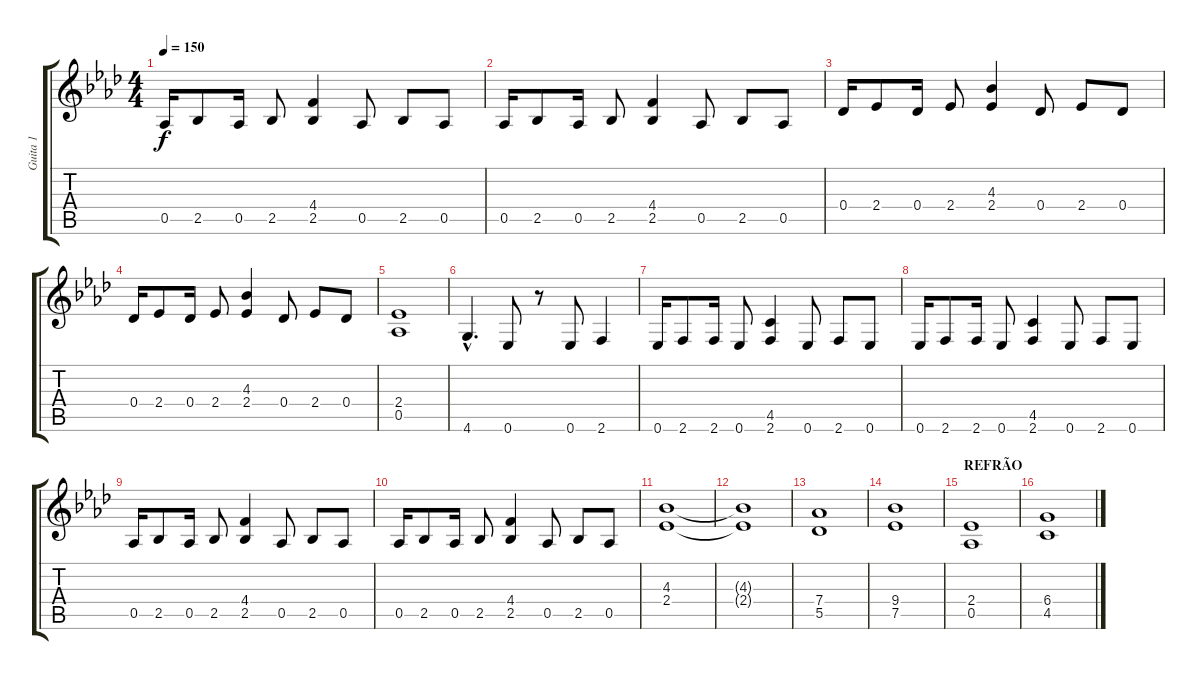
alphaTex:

\track ("Guita 1" "Guita 1") {instrument overdrivenguitar}
\staff {score tabs}
\tuning (Eb4 Bb3 Gb3 Db3 Ab2 Eb2) {hide}
\ts (4 4)
\tempo 150
\clef g2
\ks fminor
0.5.16{dy f} 2.5.8 0.5.16 2.5.8 (4.4 2.5).4 0.5.8 2.5.8 0.5.8 |
0.5.16 2.5.8 0.5.16 2.5.8 (4.4 2.5).4 0.5.8 2.5.8 0.5.8 |
0.4.16 2.4.8 0.4.16 2.4.8 (4.3 2.4).4 0.4.8 2.4.8 0.4.8 |
0.4.16 2.4.8 0.4.16 2.4.8 (4.3 2.4).4 0.4.8 2.4.8 0.4.8 |
(2.4 0.5).1 |
4.6{hac}.4{d} 0.6.8 r.8 0.6.8 2.6.4 |
0.6.16 2.6.8 2.6.16 0.6.8 (4.5 2.6).4 0.6.8 2.6.8 0.6.8 |
0.6.16 2.6.8 2.6.16 0.6.8 (4.5 2.6).4 0.6.8 2.6.8 0.6.8 |
0.5.16 2.5.8 0.5.16 2.5.8 (4.4 2.5).4 0.5.8 2.5.8 0.5.8 |
0.5.16 2.5.8 0.5.16 2.5.8 (4.4 2.5).4 0.5.8 2.5.8 0.5.8 |
(4.3 2.4).1 |
(4.3{t} 2.4{t}).1 |
(7.4 5.5).1 |
(9.4 7.5).1 |
\section ("" "REFRÃO")
(2.4 0.5).1 |
(6.4 4.5).1
